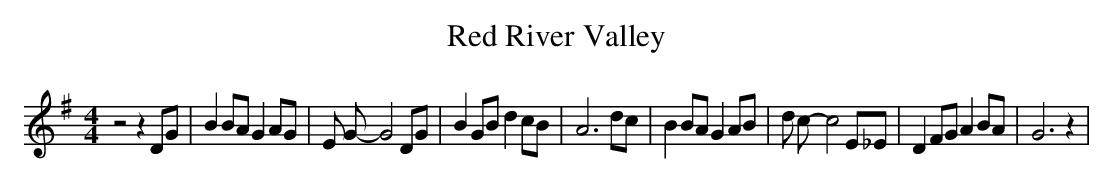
X:1
T:Red River Valley
M:4/4
L:1/8
K:G
 z4 z2 DG| B2 BA G2 AG| E G- G4 DG| B2 GB d2 cB| A6 dc| B2 BA G2 AB|\
 d c- c4 E_E| D2 FG A2 BA| G6 z2|
